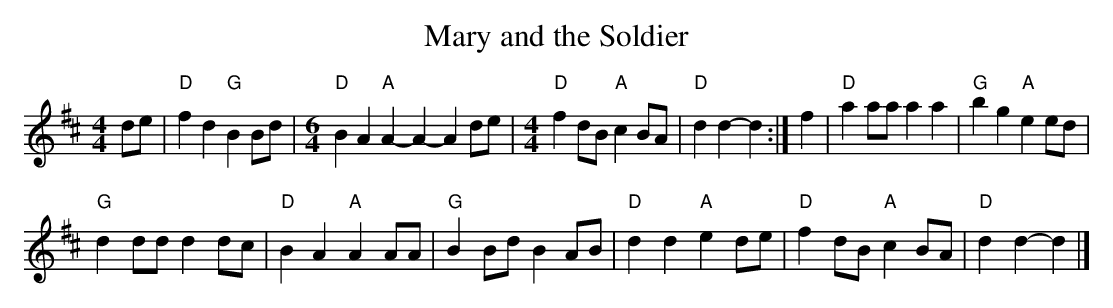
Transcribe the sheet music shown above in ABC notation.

X:1
T: Mary and the Soldier
M: 4/4
L: 1/8
K: D
de |\
"D"f2d2 "G"B2Bd |[M:6/4] "D"B2A2 "A"A2-A2 -A2de |\
[M:4/4] "D"f2dB "A"c2BA | "D"d2d2- d2 :|\
f2 |\
"D"a2aa a2a2 | "G"b2g2 "A"e2ed |
"G"d2dd d2dc | "D"B2A2 "A"A2AA |\
"G"B2Bd B2AB | "D"d2d2 "A"e2de |\
"D"f2dB "A"c2BA | "D"d2d2- d2 |]
